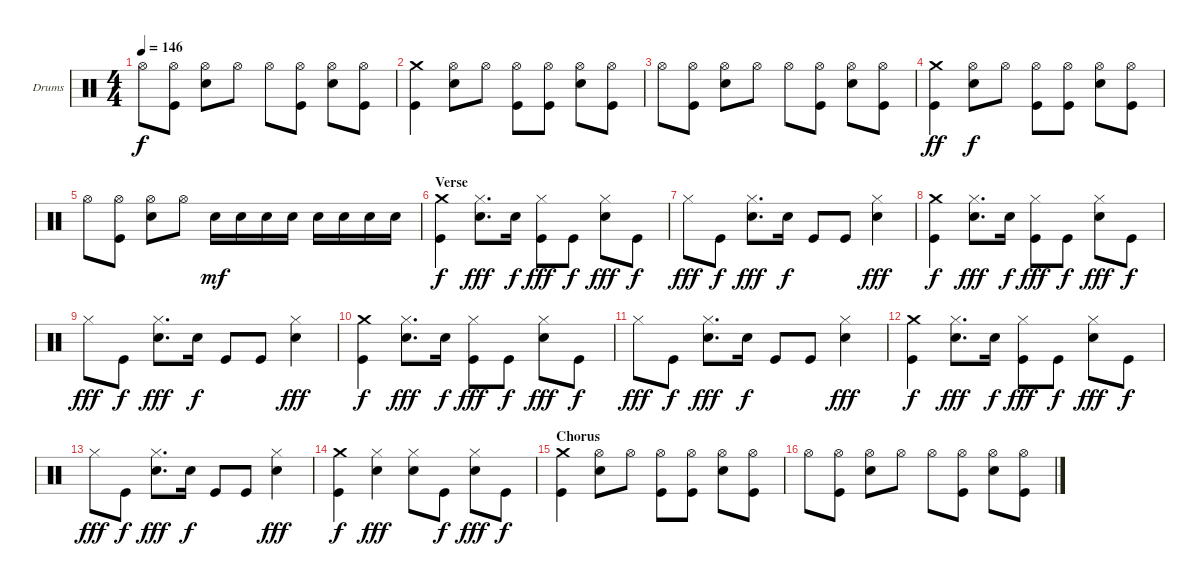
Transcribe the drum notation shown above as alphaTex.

\bracketExtendMode groupsimilarinstruments
\firstSystemTrackNameOrientation horizontal
\otherSystemsTrackNameOrientation horizontal
\track ("Dave Grohl - Drums" "Drums") {instrument percussion}
\staff {score}
\articulation defaults
\ts (4 4)
\tempo 146
\clef neutral
\ks c "Hi-Hat (open)".8{dy f}
("Hi-Hat (open)" "Kick (hit)").8 ("Hi-Hat (open)" "Snare (hit) 2").8 "Hi-Hat (open)".8 "Hi-Hat (open)".8 ("Hi-Hat (open)" "Kick (hit)").8 ("Hi-Hat (open)" "Snare (hit) 2").8 ("Hi-Hat (open)" "Kick (hit)").8 |
("Crash medium (hit)" "Kick (hit)").4 ("Hi-Hat (open)" "Snare (hit) 2").8 "Hi-Hat (open)".8 ("Hi-Hat (open)" "Kick (hit)").8 ("Hi-Hat (open)" "Kick (hit)").8 ("Hi-Hat (open)" "Snare (hit) 2").8 ("Hi-Hat (open)" "Kick (hit)").8 |
"Hi-Hat (open)".8 ("Hi-Hat (open)" "Kick (hit)").8 ("Hi-Hat (open)" "Snare (hit) 2").8 "Hi-Hat (open)".8 "Hi-Hat (open)".8 ("Hi-Hat (open)" "Kick (hit)").8 ("Hi-Hat (open)" "Snare (hit) 2").8 ("Hi-Hat (open)" "Kick (hit)").8 |
("Crash medium (hit)" "Kick (hit)").4{dy ff} ("Hi-Hat (open)" "Snare (hit) 2").8{dy f} "Hi-Hat (open)".8 ("Hi-Hat (open)" "Kick (hit)").8 ("Hi-Hat (open)" "Kick (hit)").8 ("Hi-Hat (open)" "Snare (hit) 2").8 ("Hi-Hat (open)" "Kick (hit)").8 |
"Hi-Hat (open)".8 ("Hi-Hat (open)" "Kick (hit)").8 ("Hi-Hat (open)" "Snare (hit) 2").8 "Hi-Hat (open)".8 "Snare (hit) 2".16{dy mf} "Snare (hit) 2".16 "Snare (hit) 2".16 "Snare (hit) 2".16 "Snare (hit) 2".16 "Snare (hit) 2".16 "Snare (hit) 2".16 "Snare (hit) 2".16 |
\section ("" "Verse")
("Crash medium (hit)" "Kick (hit)").4{dy f} ("Hi-Hat (closed)" "Snare (hit) 2").8{d dy fff} "Snare (hit) 2".16{dy f} ("Hi-Hat (closed)" "Kick (hit)").8{dy fff} "Kick (hit)".8{dy f} ("Hi-Hat (closed)" "Snare (hit) 2").8{dy fff} "Kick (hit)".8{dy f} |
"Hi-Hat (closed)".8{dy fff} "Kick (hit)".8{dy f} ("Hi-Hat (closed)" "Snare (hit) 2").8{d dy fff} "Snare (hit) 2".16{dy f} "Kick (hit)".8 "Kick (hit)".8 ("Hi-Hat (closed)" "Snare (hit) 2").4{dy fff} |
("Crash medium (hit)" "Kick (hit)").4{dy f} ("Hi-Hat (closed)" "Snare (hit) 2").8{d dy fff} "Snare (hit) 2".16{dy f} ("Hi-Hat (closed)" "Kick (hit)").8{dy fff} "Kick (hit)".8{dy f} ("Hi-Hat (closed)" "Snare (hit) 2").8{dy fff} "Kick (hit)".8{dy f} |
"Hi-Hat (closed)".8{dy fff} "Kick (hit)".8{dy f} ("Hi-Hat (closed)" "Snare (hit) 2").8{d dy fff} "Snare (hit) 2".16{dy f} "Kick (hit)".8 "Kick (hit)".8 ("Hi-Hat (closed)" "Snare (hit) 2").4{dy fff} |
("Crash medium (hit)" "Kick (hit)").4{dy f} ("Hi-Hat (closed)" "Snare (hit) 2").8{d dy fff} "Snare (hit) 2".16{dy f} ("Hi-Hat (closed)" "Kick (hit)").8{dy fff} "Kick (hit)".8{dy f} ("Hi-Hat (closed)" "Snare (hit) 2").8{dy fff} "Kick (hit)".8{dy f} |
"Hi-Hat (closed)".8{dy fff} "Kick (hit)".8{dy f} ("Hi-Hat (closed)" "Snare (hit) 2").8{d dy fff} "Snare (hit) 2".16{dy f} "Kick (hit)".8 "Kick (hit)".8 ("Hi-Hat (closed)" "Snare (hit) 2").4{dy fff} |
("Crash medium (hit)" "Kick (hit)").4{dy f} ("Hi-Hat (closed)" "Snare (hit) 2").8{d dy fff} "Snare (hit) 2".16{dy f} ("Hi-Hat (closed)" "Kick (hit)").8{dy fff} "Kick (hit)".8{dy f} ("Hi-Hat (closed)" "Snare (hit) 2").8{dy fff} "Kick (hit)".8{dy f} |
"Hi-Hat (closed)".8{dy fff} "Kick (hit)".8{dy f} ("Hi-Hat (closed)" "Snare (hit) 2").8{d dy fff} "Snare (hit) 2".16{dy f} "Kick (hit)".8 "Kick (hit)".8 ("Hi-Hat (closed)" "Snare (hit) 2").4{dy fff} |
("Crash medium (hit)" "Kick (hit)").4{dy f} ("Hi-Hat (closed)" "Snare (hit) 2").4{dy fff} ("Hi-Hat (closed)" "Snare (hit) 2").8 "Kick (hit)".8{dy f} ("Hi-Hat (closed)" "Snare (hit) 2").8{dy fff} "Kick (hit)".8{dy f} |
\section ("" "Chorus")
("Crash medium (hit)" "Kick (hit)").4 ("Hi-Hat (open)" "Snare (hit) 2").8 "Hi-Hat (open)".8 ("Hi-Hat (open)" "Kick (hit)").8 ("Hi-Hat (open)" "Kick (hit)").8 ("Hi-Hat (open)" "Snare (hit) 2").8 ("Hi-Hat (open)" "Kick (hit)").8 |
"Hi-Hat (open)".8 ("Hi-Hat (open)" "Kick (hit)").8 ("Hi-Hat (open)" "Snare (hit) 2").8 "Hi-Hat (open)".8 "Hi-Hat (open)".8 ("Hi-Hat (open)" "Kick (hit)").8 ("Hi-Hat (open)" "Snare (hit) 2").8 ("Hi-Hat (open)" "Kick (hit)").8
